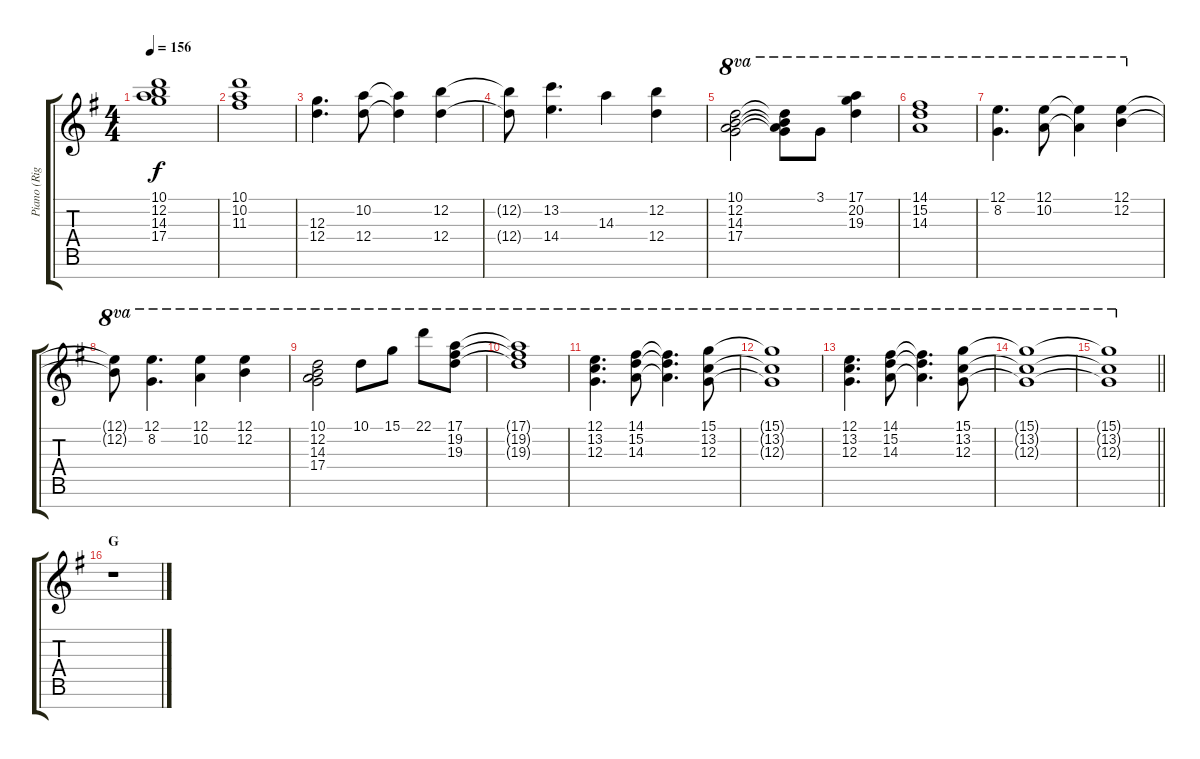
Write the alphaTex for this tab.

\track ("Piano (Right Hand)" "Piano (Rig") {instrument acousticgrandpiano}
\staff {score tabs}
\tuning (E5 B4 G4 D4 A3 E3 B2) {hide}
\ts (4 4)
\tempo 156
\clef g2
\ks g
(10.1 12.2 14.3 17.4).1{dy f} |
(10.1 10.2 11.3).1 |
(12.3 12.4).4{d} (10.2 12.4).8 (10.2{t} 12.4{t}).4 (12.2 12.4).4 |
(12.2{t} 12.4{t}).8 (13.2 14.4).4{d} 14.3.4 (12.2 12.4).4 |
(10.1 12.2 14.3 17.4).2{ot 8va} (10.1{t} 12.2{t} 14.3{t} 17.4{t}).8{ot 8va} 3.1.8{ot 8va} (17.1 20.2 19.3).4{ot 8va} |
(14.1 15.2 14.3).1{ot 8va} |
(12.1 8.2).4{d ot 8va} (12.1 10.2).8{ot 8va} (12.1{t} 10.2{t}).4{ot 8va} (12.1 12.2).4{ot 8va} |
(12.1{t} 12.2{t}).8{ot 8va} (12.1 8.2).4{d ot 8va} (12.1 10.2).4{ot 8va} (12.1 12.2).4{ot 8va} |
(10.1 12.2 14.3 17.4).2{ot 8va} 10.1.8{ot 8va} 15.1.8{ot 8va} 22.1.8{ot 8va} (17.1 19.2 19.3).8{ot 8va} |
(17.1{t} 19.2{t} 19.3{t}).1{ot 8va} |
(12.1 13.2 12.3).4{d ot 8va} (14.1 15.2 14.3).8{ot 8va} (14.1{t} 15.2{t} 14.3{t}).4{d ot 8va} (15.1 13.2 12.3).8{ot 8va} |
(15.1{t} 13.2{t} 12.3{t}).1{ot 8va} |
(12.1 13.2 12.3).4{d ot 8va} (14.1 15.2 14.3).8{ot 8va} (14.1{t} 15.2{t} 14.3{t}).4{d ot 8va} (15.1 13.2 12.3).8{ot 8va} |
(15.1{t} 13.2{t} 12.3{t}).1{ot 8va} |
\barLineRight lightlight
(15.1{t} 13.2{t} 12.3{t}).1{ot 8va} |
\section ("" "G")
r.1
